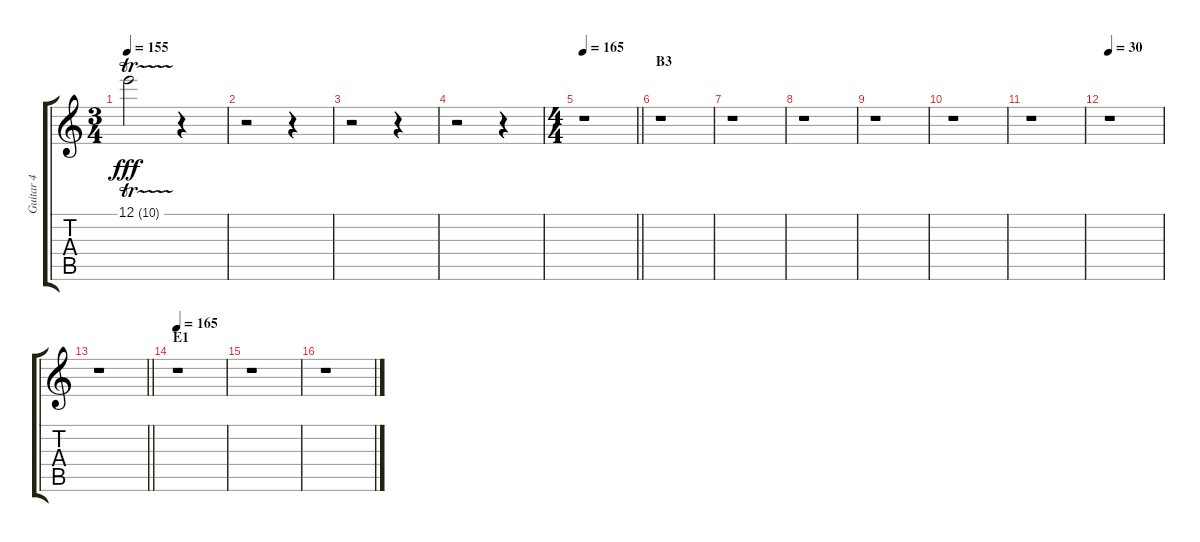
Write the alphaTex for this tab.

\track ("Guitar 4" "Guitar 4") {instrument distortionguitar}
\staff {score tabs}
\tuning (E4 B3 G3 D3 A2 E2) {hide}
\ts (3 4)
\tempo 155
\clef g2
\ks c
12.1{tr (10 16)}.2{dy fff} r.4 |
r.2 r.4 |
r.2 r.4 |
r.2 r.4 |
\ts (4 4)
\tempo 165
\barLineRight lightlight
r.1 |
\section ("" "B3")
r.1 |
r.1 |
r.1 |
r.1 |
r.1 |
r.1 |
\tempo 30
r.1 |
\barLineRight lightlight
r.1 |
\section ("" "E1")
\tempo 165
r.1 |
r.1 |
r.1
